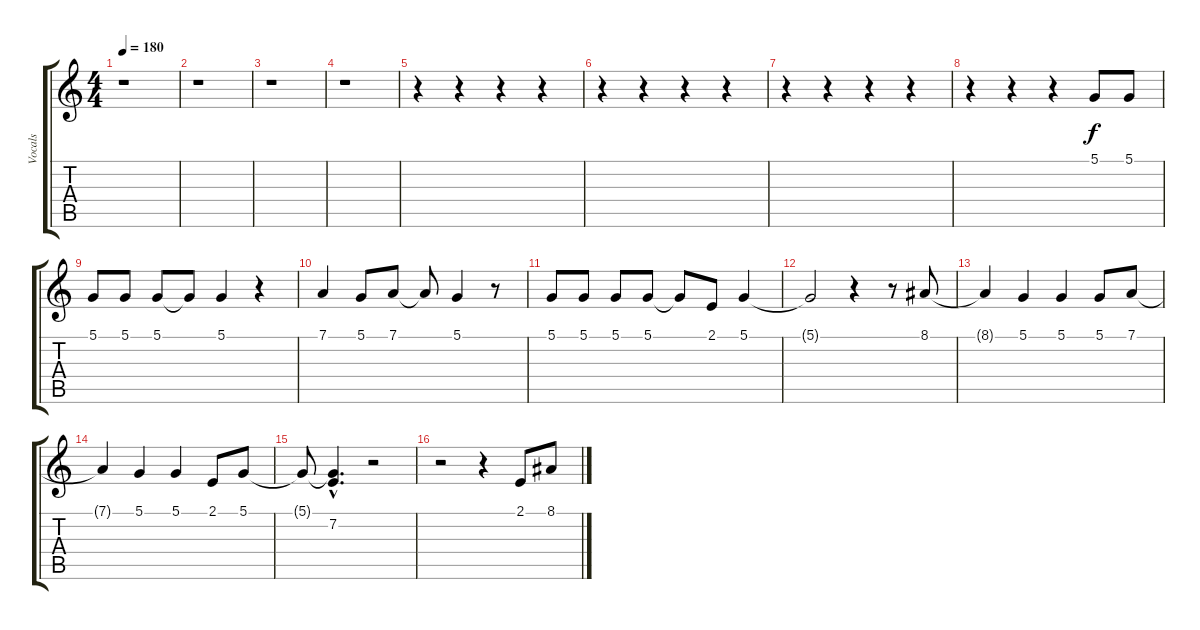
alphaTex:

\track ("Vocals" "Vocals") {instrument harmonica}
\staff {score tabs}
\tuning (D4 A3 F3 C3 G2 D2) {hide}
\ts (4 4)
\tempo 180
\clef g2
\ks c
r.1{dy f} |
r.1 |
r.1 |
r.1 |
r.4 r.4 r.4 r.4 |
r.4 r.4 r.4 r.4 |
r.4 r.4 r.4 r.4 |
r.4 r.4 r.4 5.1.8 5.1.8 |
5.1.8 5.1.8 5.1.8 5.1{t}.8 5.1.4 r.4 |
7.1.4 5.1.8 7.1.8 7.1{t}.8 5.1.4 r.8 |
5.1.8 5.1.8 5.1.8 5.1.8 5.1{t}.8 2.1.8 5.1.4 |
5.1{t}.2 r.4 r.8 8.1.8 |
8.1{t}.4 5.1.4 5.1.4 5.1.8 7.1.8 |
7.1{t}.4 5.1.4 5.1.4 2.1.8 5.1.8 |
5.1{t}.8 (5.1{hac t} 7.2{hac}).4{d} r.2 |
r.2 r.4 2.1.8 8.1.8
